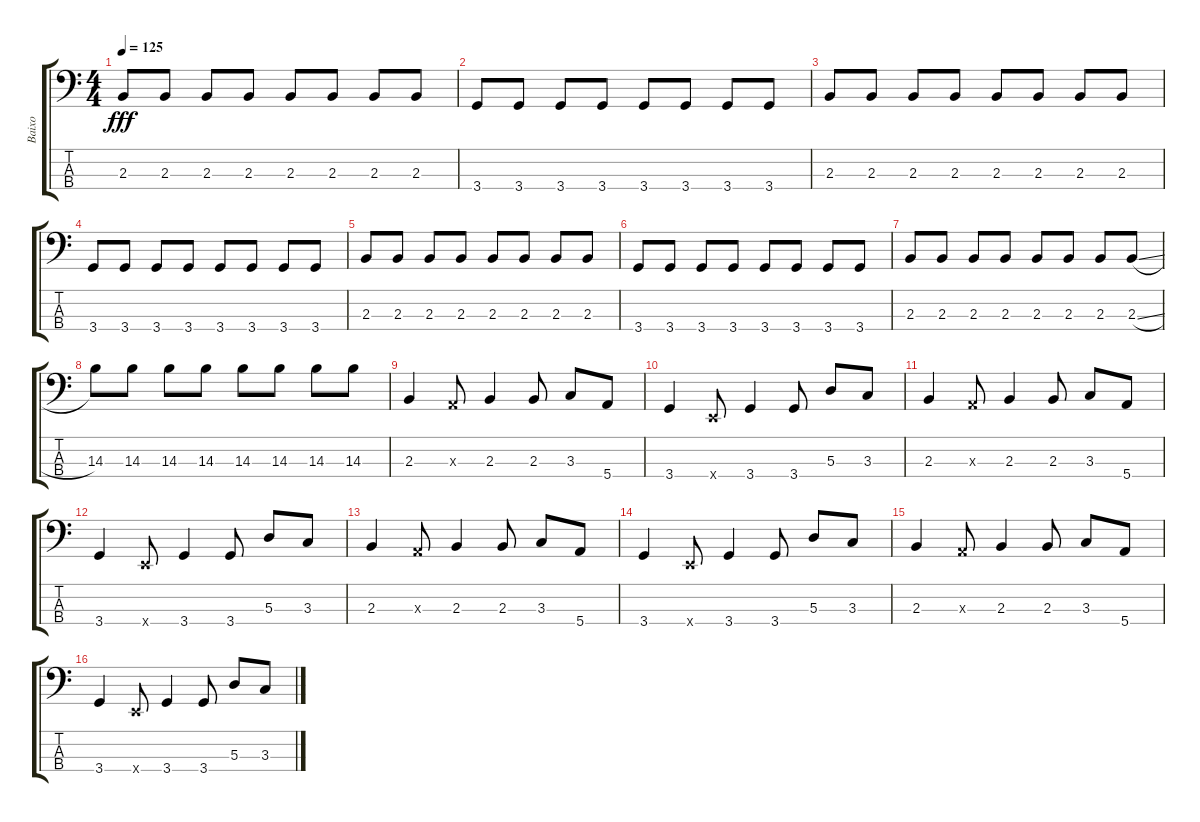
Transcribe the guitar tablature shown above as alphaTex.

\track ("Baixo" "Baixo") {instrument electricbassfinger}
\staff {score tabs}
\tuning (G2 D2 A1 E1) {hide}
\ts (4 4)
\tempo 125
\clef f4
\ks c
2.3.8{dy fff instrument electricbassfinger} 2.3.8 2.3.8 2.3.8 2.3.8 2.3.8 2.3.8 2.3.8 |
3.4.8 3.4.8 3.4.8 3.4.8 3.4.8 3.4.8 3.4.8 3.4.8 |
2.3.8 2.3.8 2.3.8 2.3.8 2.3.8 2.3.8 2.3.8 2.3.8 |
3.4.8 3.4.8 3.4.8 3.4.8 3.4.8 3.4.8 3.4.8 3.4.8 |
2.3.8 2.3.8 2.3.8 2.3.8 2.3.8 2.3.8 2.3.8 2.3.8 |
3.4.8 3.4.8 3.4.8 3.4.8 3.4.8 3.4.8 3.4.8 3.4.8 |
2.3.8 2.3.8 2.3.8 2.3.8 2.3.8 2.3.8 2.3.8 2.3{sl}.8 |
14.3.8 14.3.8 14.3.8 14.3.8 14.3.8 14.3.8 14.3.8 14.3.8 |
2.3.4 0.3{x}.8 2.3.4 2.3.8 3.3.8 5.4.8 |
3.4.4 0.4{x}.8 3.4.4 3.4.8 5.3.8 3.3.8 |
2.3.4 0.3{x}.8 2.3.4 2.3.8 3.3.8 5.4.8 |
3.4.4 0.4{x}.8 3.4.4 3.4.8 5.3.8 3.3.8 |
2.3.4 0.3{x}.8 2.3.4 2.3.8 3.3.8 5.4.8 |
3.4.4 0.4{x}.8 3.4.4 3.4.8 5.3.8 3.3.8 |
2.3.4 0.3{x}.8 2.3.4 2.3.8 3.3.8 5.4.8 |
3.4.4 0.4{x}.8 3.4.4 3.4.8 5.3.8 3.3.8
